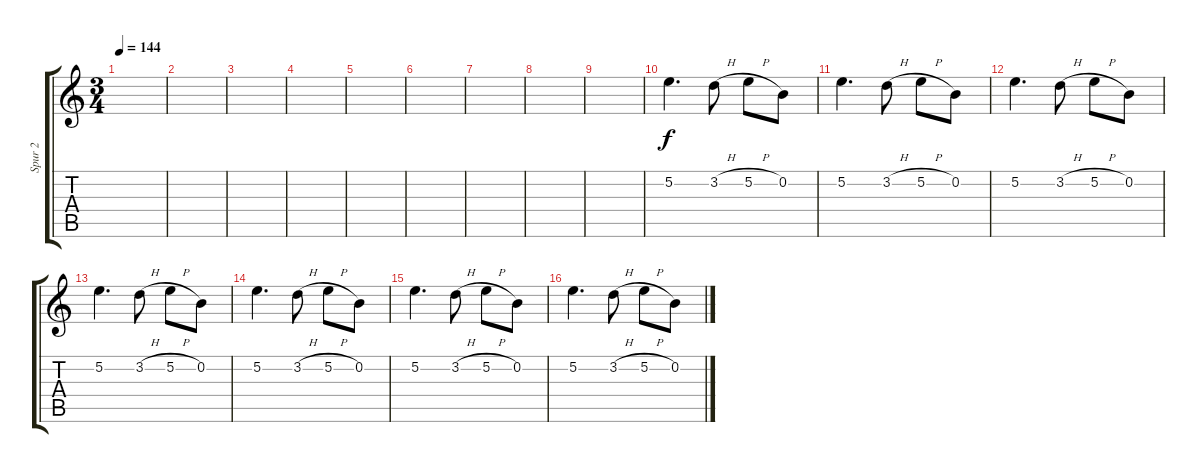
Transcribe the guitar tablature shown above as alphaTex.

\track ("Spur 2" "Spur 2") {instrument electricguitarclean}
\staff {score tabs}
\tuning (E4 B3 G3 D3 A2 D2) {hide}
\ts (3 4)
\tempo 144
\clef g2
\ks c
|
|
|
|
|
|
|
|
|
5.2.4{d} 3.2{h}.8 5.2{h}.8 0.2.8 |
5.2.4{d} 3.2{h}.8 5.2{h}.8 0.2.8 |
5.2.4{d} 3.2{h}.8 5.2{h}.8 0.2.8 |
5.2.4{d} 3.2{h}.8 5.2{h}.8 0.2.8 |
5.2.4{d} 3.2{h}.8 5.2{h}.8 0.2.8 |
5.2.4{d} 3.2{h}.8 5.2{h}.8 0.2.8 |
5.2.4{d} 3.2{h}.8 5.2{h}.8 0.2.8
